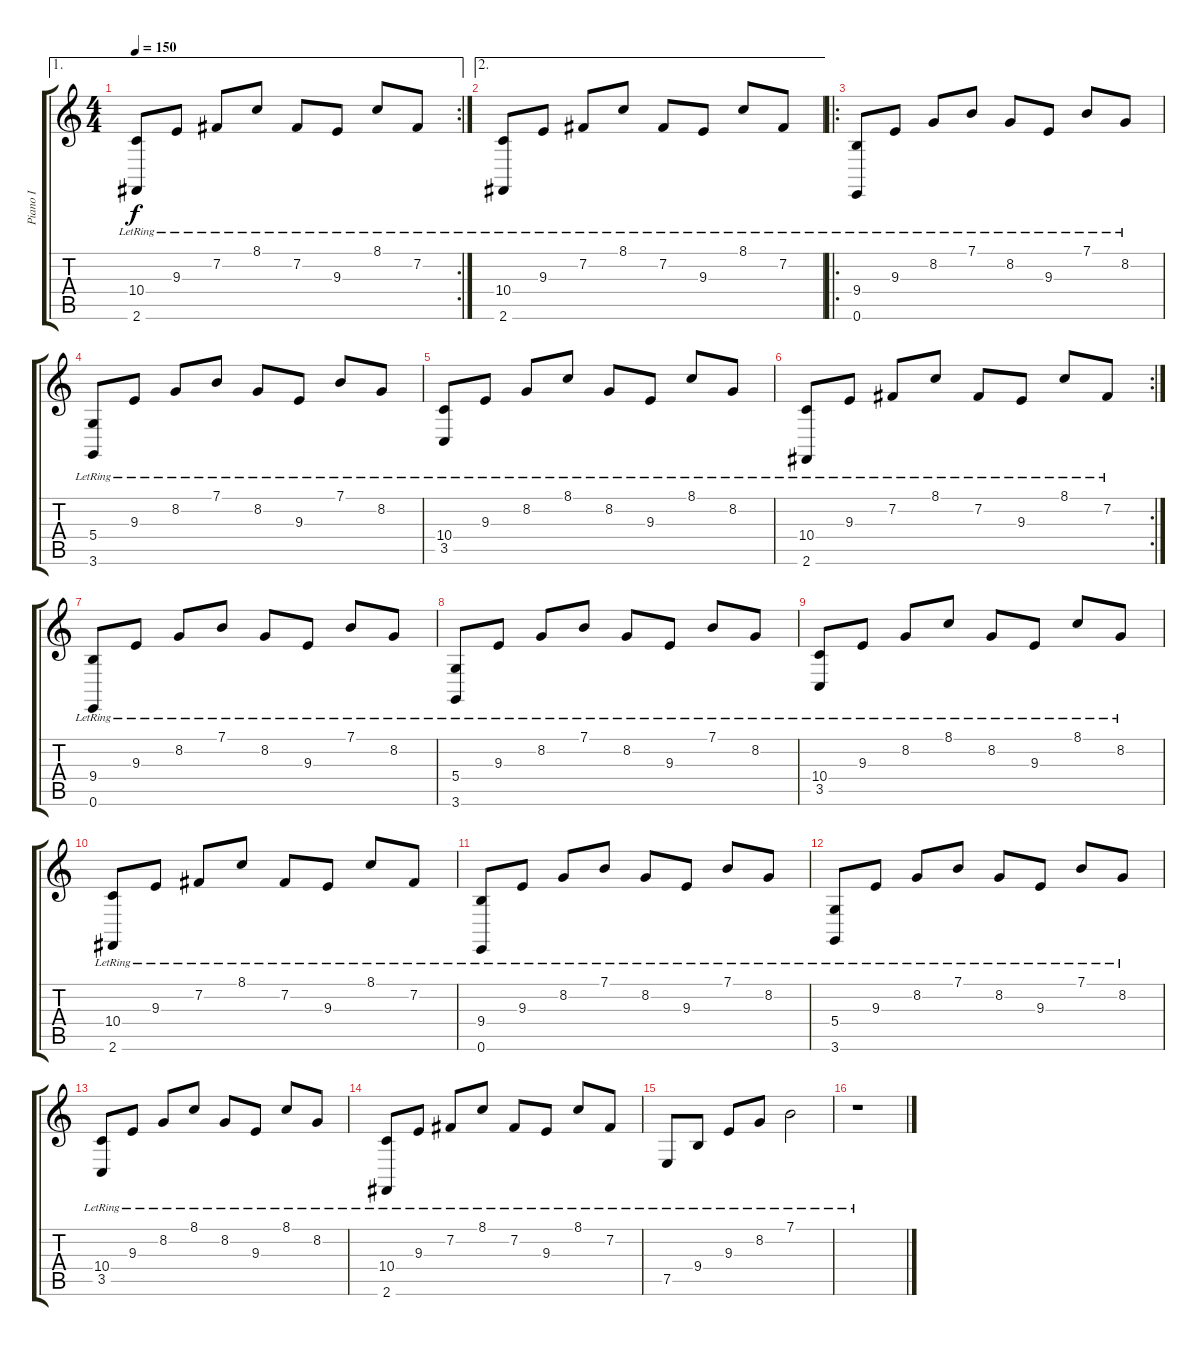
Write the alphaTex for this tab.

\track ("Piano I" "Piano I") {instrument acousticgrandpiano}
\staff {score tabs}
\tuning (E4 B3 G3 D3 A2 E2) {hide}
\ae 1
\rc 2
\ts (4 4)
\tempo 150
\clef g2
\ks c
(10.4{lr} 2.6{lr}).8{dy f} 9.3{lr}.8 7.2{lr}.8 8.1{lr}.8 7.2{lr}.8 9.3{lr}.8 8.1{lr}.8 7.2{lr}.8 |
\ae 2
(10.4{lr} 2.6{lr}).8 9.3{lr}.8 7.2{lr}.8 8.1{lr}.8 7.2{lr}.8 9.3{lr}.8 8.1{lr}.8 7.2{lr}.8 |
\ro
(9.4{lr} 0.6{lr}).8{volume 14} 9.3{lr}.8 8.2{lr}.8 7.1{lr}.8 8.2{lr}.8 9.3{lr}.8 7.1{lr}.8 8.2{lr}.8 |
(5.4{lr} 3.6{lr}).8 9.3{lr}.8 8.2{lr}.8 7.1{lr}.8 8.2{lr}.8 9.3{lr}.8 7.1{lr}.8 8.2{lr}.8 |
(10.4{lr} 3.5{lr}).8 9.3{lr}.8 8.2{lr}.8 8.1{lr}.8 8.2{lr}.8 9.3{lr}.8 8.1{lr}.8 8.2{lr}.8 |
\rc 2
(10.4{lr} 2.6{lr}).8 9.3{lr}.8 7.2{lr}.8 8.1{lr}.8 7.2{lr}.8 9.3{lr}.8 8.1{lr}.8 7.2{lr}.8 |
(9.4{lr} 0.6{lr}).8{volume 14} 9.3{lr}.8 8.2{lr}.8 7.1{lr}.8 8.2{lr}.8 9.3{lr}.8 7.1{lr}.8 8.2{lr}.8 |
(5.4{lr} 3.6{lr}).8 9.3{lr}.8 8.2{lr}.8 7.1{lr}.8 8.2{lr}.8 9.3{lr}.8 7.1{lr}.8 8.2{lr}.8 |
(10.4{lr} 3.5{lr}).8 9.3{lr}.8 8.2{lr}.8 8.1{lr}.8 8.2{lr}.8 9.3{lr}.8 8.1{lr}.8 8.2{lr}.8 |
(10.4{lr} 2.6{lr}).8 9.3{lr}.8 7.2{lr}.8 8.1{lr}.8 7.2{lr}.8 9.3{lr}.8 8.1{lr}.8 7.2{lr}.8 |
(9.4{lr} 0.6{lr}).8{volume 14} 9.3{lr}.8 8.2{lr}.8 7.1{lr}.8 8.2{lr}.8 9.3{lr}.8 7.1{lr}.8 8.2{lr}.8 |
(5.4{lr} 3.6{lr}).8 9.3{lr}.8 8.2{lr}.8 7.1{lr}.8 8.2{lr}.8 9.3{lr}.8 7.1{lr}.8 8.2{lr}.8 |
(10.4{lr} 3.5{lr}).8 9.3{lr}.8 8.2{lr}.8 8.1{lr}.8 8.2{lr}.8 9.3{lr}.8 8.1{lr}.8 8.2{lr}.8 |
(10.4{lr} 2.6{lr}).8 9.3{lr}.8 7.2{lr}.8 8.1{lr}.8 7.2{lr}.8 9.3{lr}.8 8.1{lr}.8 7.2{lr}.8 |
7.5{lr}.8 9.4{lr}.8 9.3{lr}.8 8.2{lr}.8 7.1{lr}.2 |
r.1
